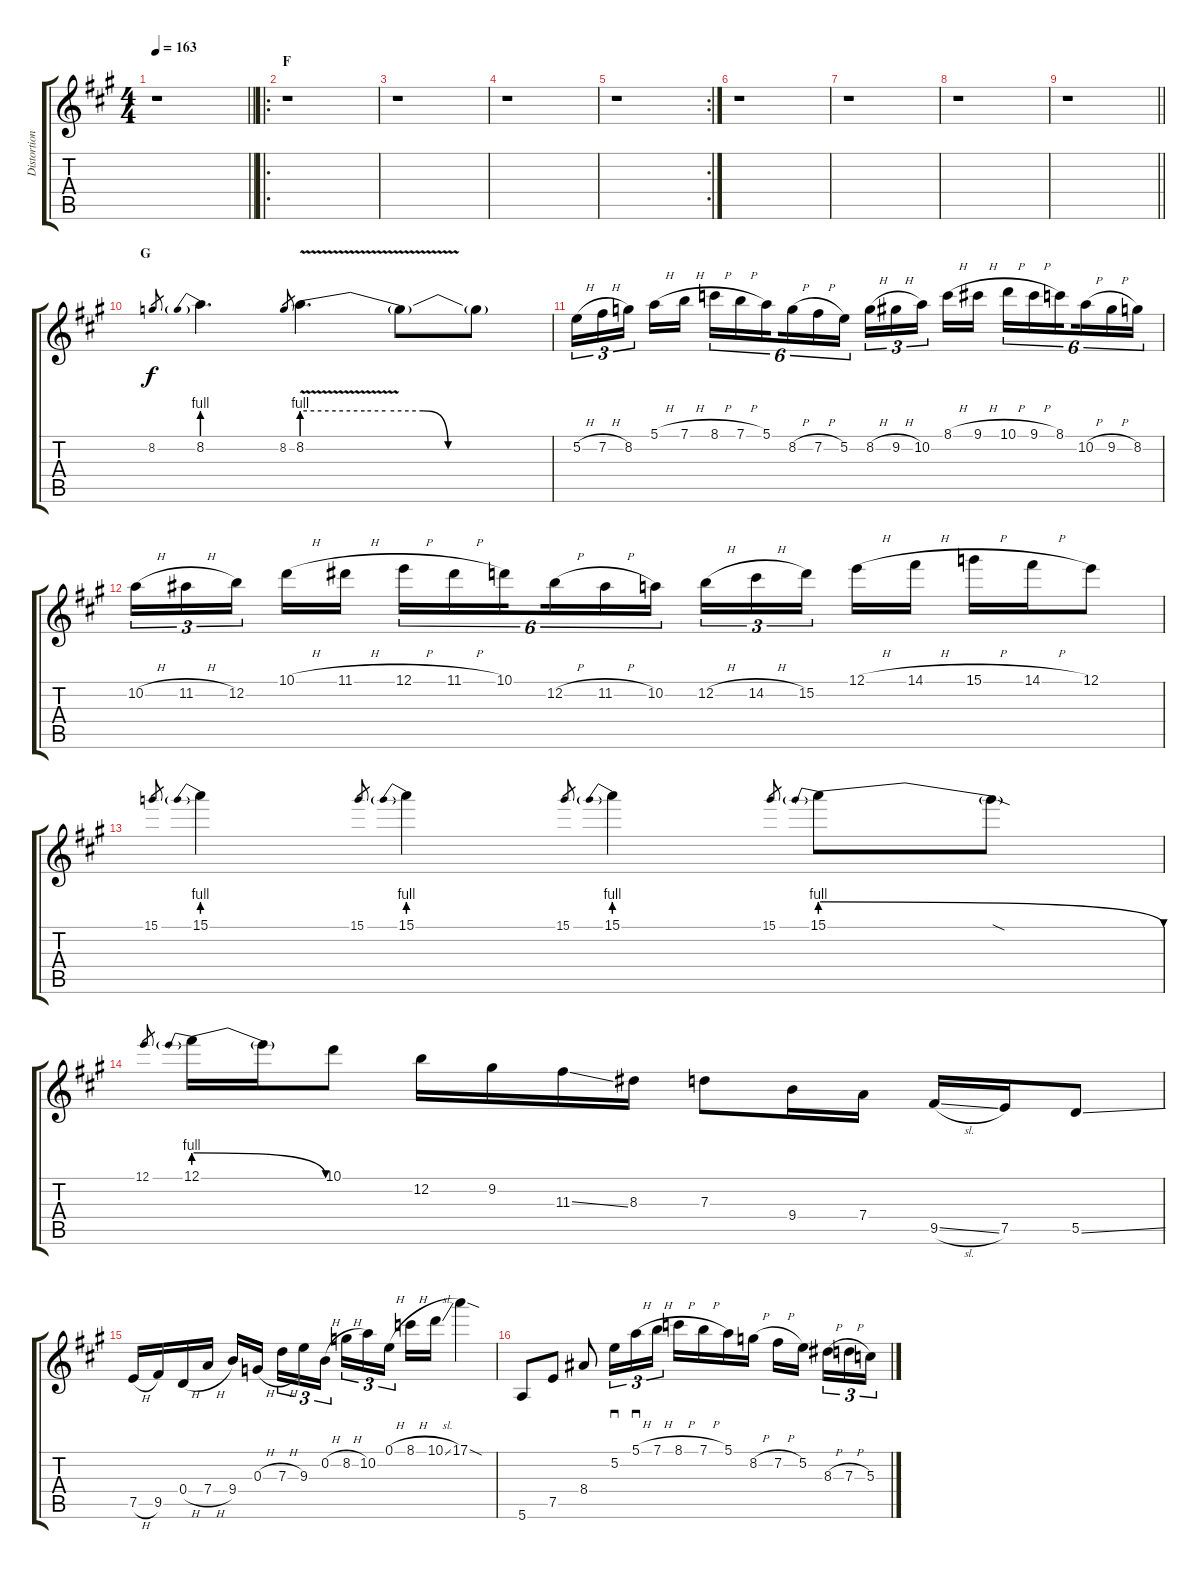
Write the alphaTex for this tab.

\track ("Distortion" "Distortion") {instrument distortionguitar}
\staff {score tabs}
\tuning (E4 B3 G3 D3 A2 E2) {hide}
\ts (4 4)
\tempo 163
\clef g2
\barLineRight lightlight
\ks a
r.1{dy f} |
\ro
\section ("" "F")
r.1 |
r.1 |
r.1 |
\rc 2
r.1 |
r.1 |
r.1 |
r.1 |
\barLineRight lightlight
r.1 |
\section ("" "G")
8.2.8{gr} 8.2{be (prebend 0 4 60 4)}.4{d} 8.2.8{gr} 8.2{be (custom 0 4 15 4 20 4 29 4 35 0 60 0) v}.4{d} 8.2{t}.8 8.2{t}.8 |
5.2{h}.16{tu (3 2)} 7.2{h}.16{tu (3 2)} 8.2.16{tu (3 2) beam splitsecondary} 5.1{h}.16 7.1{h}.16 8.1{h}.16{tu (6 4)} 7.1{h}.16{tu (6 4)} 5.1.16{tu (6 4) beam splitsecondary} 8.2{h}.16{tu (6 4)} 7.2{h}.16{tu (6 4)} 5.2.16{tu (6 4)} 8.2{h}.16{tu (3 2)} 9.2{h}.16{tu (3 2)} 10.2.16{tu (3 2) beam splitsecondary} 8.1{h}.16 9.1{h}.16 10.1{h}.16{tu (6 4)} 9.1{h}.16{tu (6 4)} 8.1.16{tu (6 4) beam splitsecondary} 10.2{h}.16{tu (6 4)} 9.2{h}.16{tu (6 4)} 8.2.16{tu (6 4)} |
10.2{h}.16{tu (3 2)} 11.2{h}.16{tu (3 2)} 12.2.16{tu (3 2) beam splitsecondary} 10.1{h}.16 11.1{h}.16 12.1{h}.16{tu (6 4)} 11.1{h}.16{tu (6 4)} 10.1.16{tu (6 4) beam splitsecondary} 12.2{h}.16{tu (6 4)} 11.2{h}.16{tu (6 4)} 10.2.16{tu (6 4)} 12.2{h}.16{tu (3 2)} 14.2{h}.16{tu (3 2)} 15.2.16{tu (3 2) beam splitsecondary} 12.1{h}.16 14.1{h}.16 15.1{h}.16 14.1{h}.16 12.1.8 |
15.1.8{gr} 15.1{be (prebend 0 4 60 4)}.4 15.1.8{gr} 15.1{be (prebend 0 4 60 4)}.4 15.1.8{gr} 15.1{be (prebend 0 4 60 4)}.4 15.1.8{gr} 15.1{be (prebendrelease 0 4 60 0)}.8 15.1{sod t}.8 |
12.1.8{gr} 12.1{be (prebendrelease 0 4 60 0)}.16 12.1{t}.16 10.1.8 12.2.16 9.2.16 11.3{ss}.16 8.3.16 7.3.8 9.4.16 7.4.16 9.5{sl}.16 7.5.16 5.5{ss}.8 |
7.5{h}.16 9.5.16 0.4{h}.16 7.4{h}.16 9.4.16 0.3{h}.16{beam splitsecondary} 7.3{h}.16{tu (3 2)} 9.3.16{tu (3 2)} 0.2{h}.16{tu (3 2)} 8.2{h}.16{tu (3 2)} 10.2.16{tu (3 2)} 0.1{h}.16{tu (3 2) beam splitsecondary} 8.1{h}.16 10.1{sl}.16 17.1{sod}.4 |
5.6.8 7.5.8 8.4.8 5.2.16{sd tu (3 2)} 5.1{h}.16{sd tu (3 2)} 7.1{h}.16{tu (3 2)} 8.1{h}.16 7.1{h}.16 5.1.16 8.2{h}.16 7.2{h}.16 5.2.16{beam splitsecondary} 8.3{h}.16{tu (3 2)} 7.3{h}.16{tu (3 2)} 5.3.16{tu (3 2)}
